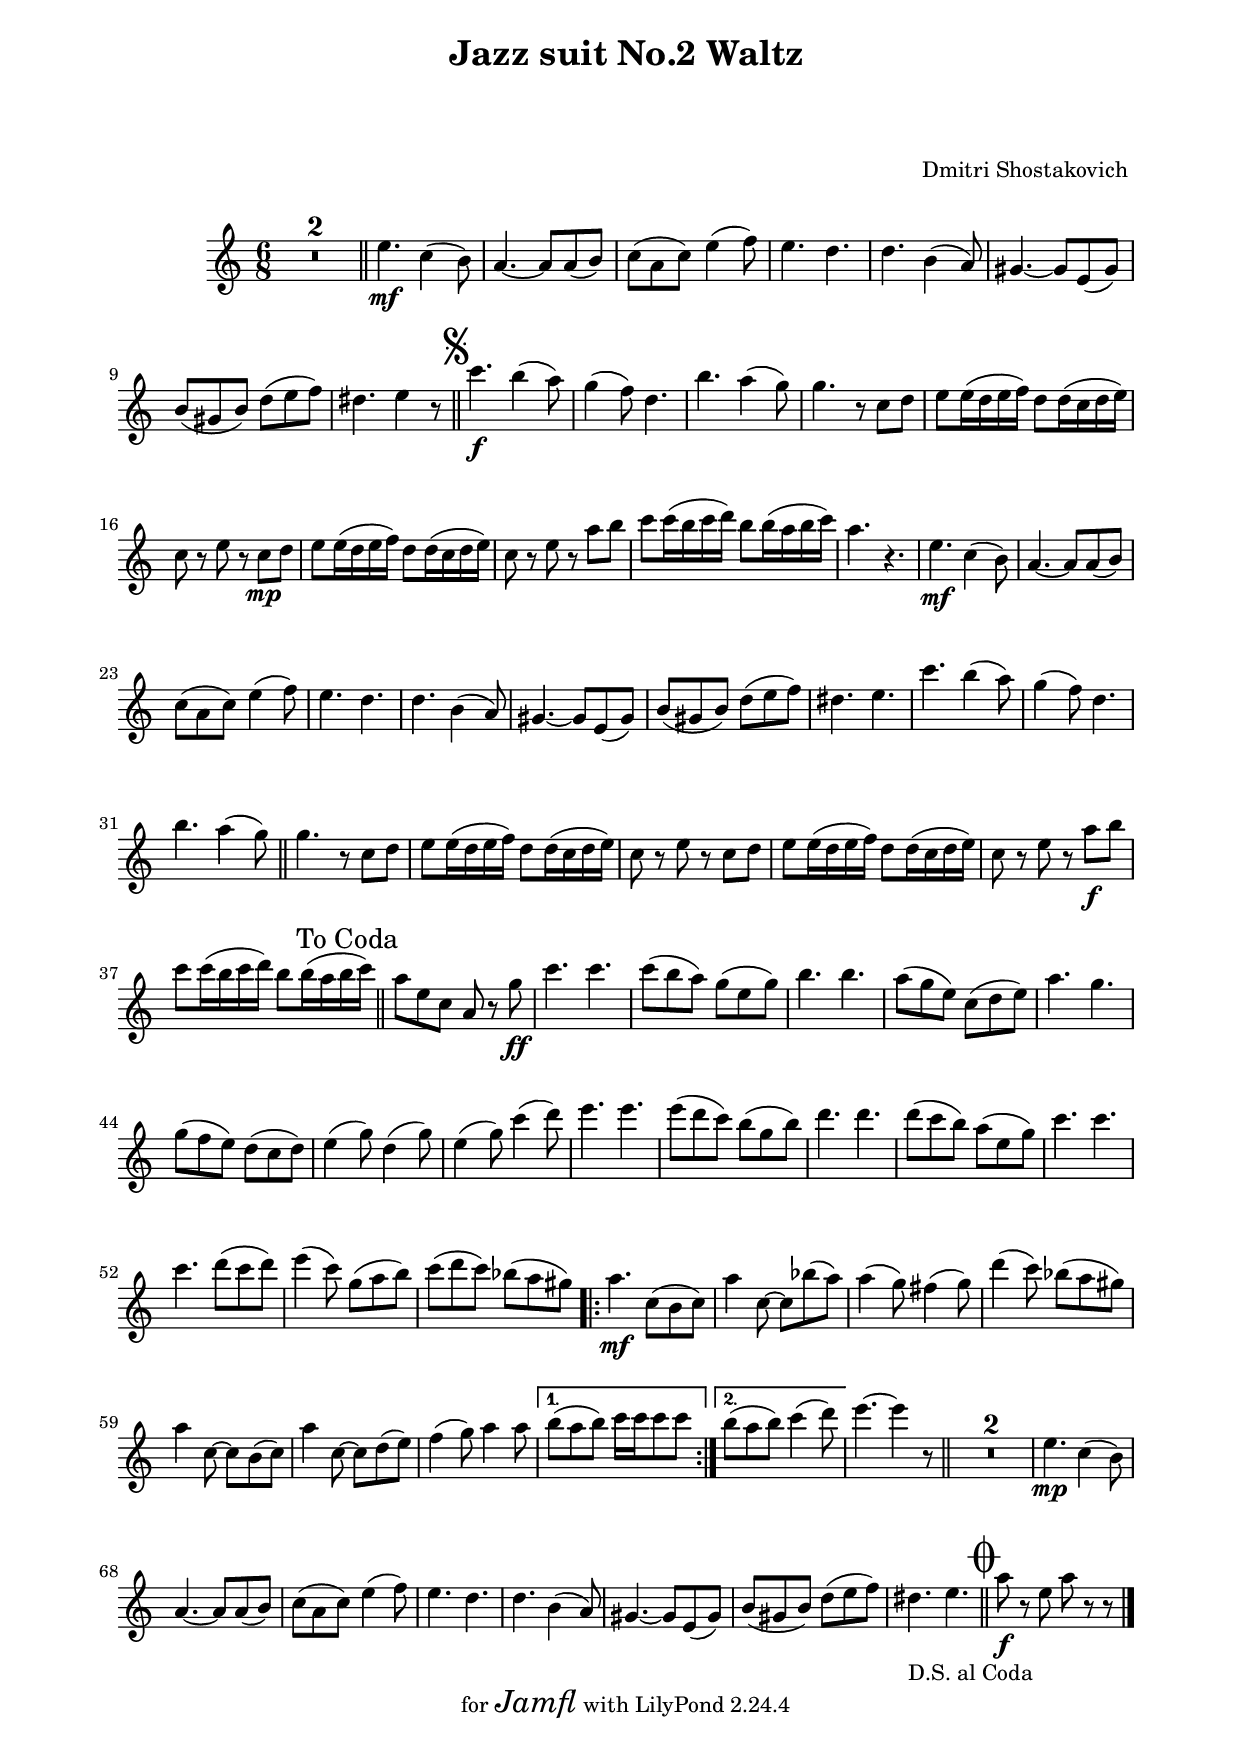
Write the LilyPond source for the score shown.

\version "2.22.2"

Melody = {

    \compressMMRests {
      R1*2*6/8 \bar "||"
      e4.\mf c4( b8) | a4.~ a8 a( b) | c( a c) e4( f8) |
      e4. d | d b4( a8) | gis4.~ gis8 e( gis) | 
      b( gis b) d( e f) | dis4. e4 r8 |
      \bar "||"
      \once \override Score.RehearsalMark.font-size = #2
      \mark \markup { \musicglyph "scripts.segno" }
    %11
      c'4.\f b4( a8) | g4( f8) d4. | b'4. a4( g8) |
      g4. r8 c, d | e e16( d e f) d8 d16( c d e) |
      c8 r e r c\mp d | e e16( d e f) d8 d16( c d e) |
      c8 r e r a b | c c16( b c d) b8 b16( a b c) |
      a4. r4. |
    %21
      e\mf c4( b8) | a4.~ a8 a( b) | c( a c) e4( f8) |
      e4. d | d b4( a8) | gis4.~ gis8 e( gis) | b( gis b) d( e f) | 
      dis4. e | c'4. b4( a8) | g4( f8) d4. | b'4. a4( g8)
      \bar "||"
    %32
      g4. r8 c, d | e e16( d e f) d8 d16( c d e) |
      c8 r e r c d | e e16( d e f) d8 d16( c d e) |
      c8 r e r a\f b | c c16( b c d) b8 b16( a b c) |
      \mark "To Coda         "
      \bar "||"
      %\pageBreak
    %38
      a8 e c a r g'\ff | c4. c | c8( b a) g( e g) | b4. b |
      a8( g e) c( d e) | a4. g | g8( f e) d( c d) | 
      e4( g8) d4( g8) | e4( g8) c4( d8) | e4. e | 
      e8( d c) b( g b) | d4. d | d8( c b) a( e g) |
    %51
      c4. c | c d8( c d) | e4( c8) g( a b) | c( d c) bes( a gis) |
    %55
      \repeat volta 2 {
      
        a4.\mf c,8( b c) | a'4 c,8~ c bes'( a) | a4( g8) fis4( g8) |
        d'4( c8) bes( a gis) | a4 c,8~ c b( c) | a'4 c,8~ c d( e) |
        f4( g8) a4 a8 | 
      }
      \alternative {
        { b( a b) c16 c c8 c | }
        { b ( a b) c4( d8) | }
      }
    %64
      e4.~ e4 r8 \bar "||"
      R1*6/8 *2
      e,4.\mp c4( b8) | a4.~ a8 a( b) | c( a c) e4( f8) |
      e4. d | d b4( a8) | gis4.~ gis8 e( gis) |
      b( gis b) d( e f) | dis4._\markup { \left-align { D.S. "al Coda    " } } e | 
      \bar "||"
      \once \override Score.RehearsalMark.font-size = #4
      \mark \markup { \musicglyph "scripts.coda" }
      a8\f r e a r r
      \bar "|."
    } % end compressMMRests
    
} % end Melody
  
%%%%%%%% end Notes %%%%%%%%%

\header {

  title = \markup \center-column  { " Jazz suit No.2 Waltz "  " " }
  subtitle = "  "
  subsubtitle = "  "
  composer = " Dmitri Shostakovich "
  arranger = "  "
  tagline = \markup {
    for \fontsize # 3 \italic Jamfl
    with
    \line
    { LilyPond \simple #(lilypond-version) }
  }
}

#(set-global-staff-size 19)

\paper {
  left-margin = 2.0\cm
  right-margin = 1.8\cm
  system-system-spacing.basic-distance = # 16  %#8
}

commands = {
  %\numericTimeSignature
  \time 6/8
  \key c \major
  %\tempo "Andante sostenuto" %4 = 76
}

\score {
    \context Staff \relative c'' { \commands \Melody }
  \layout {}
  % c\midi {}
}